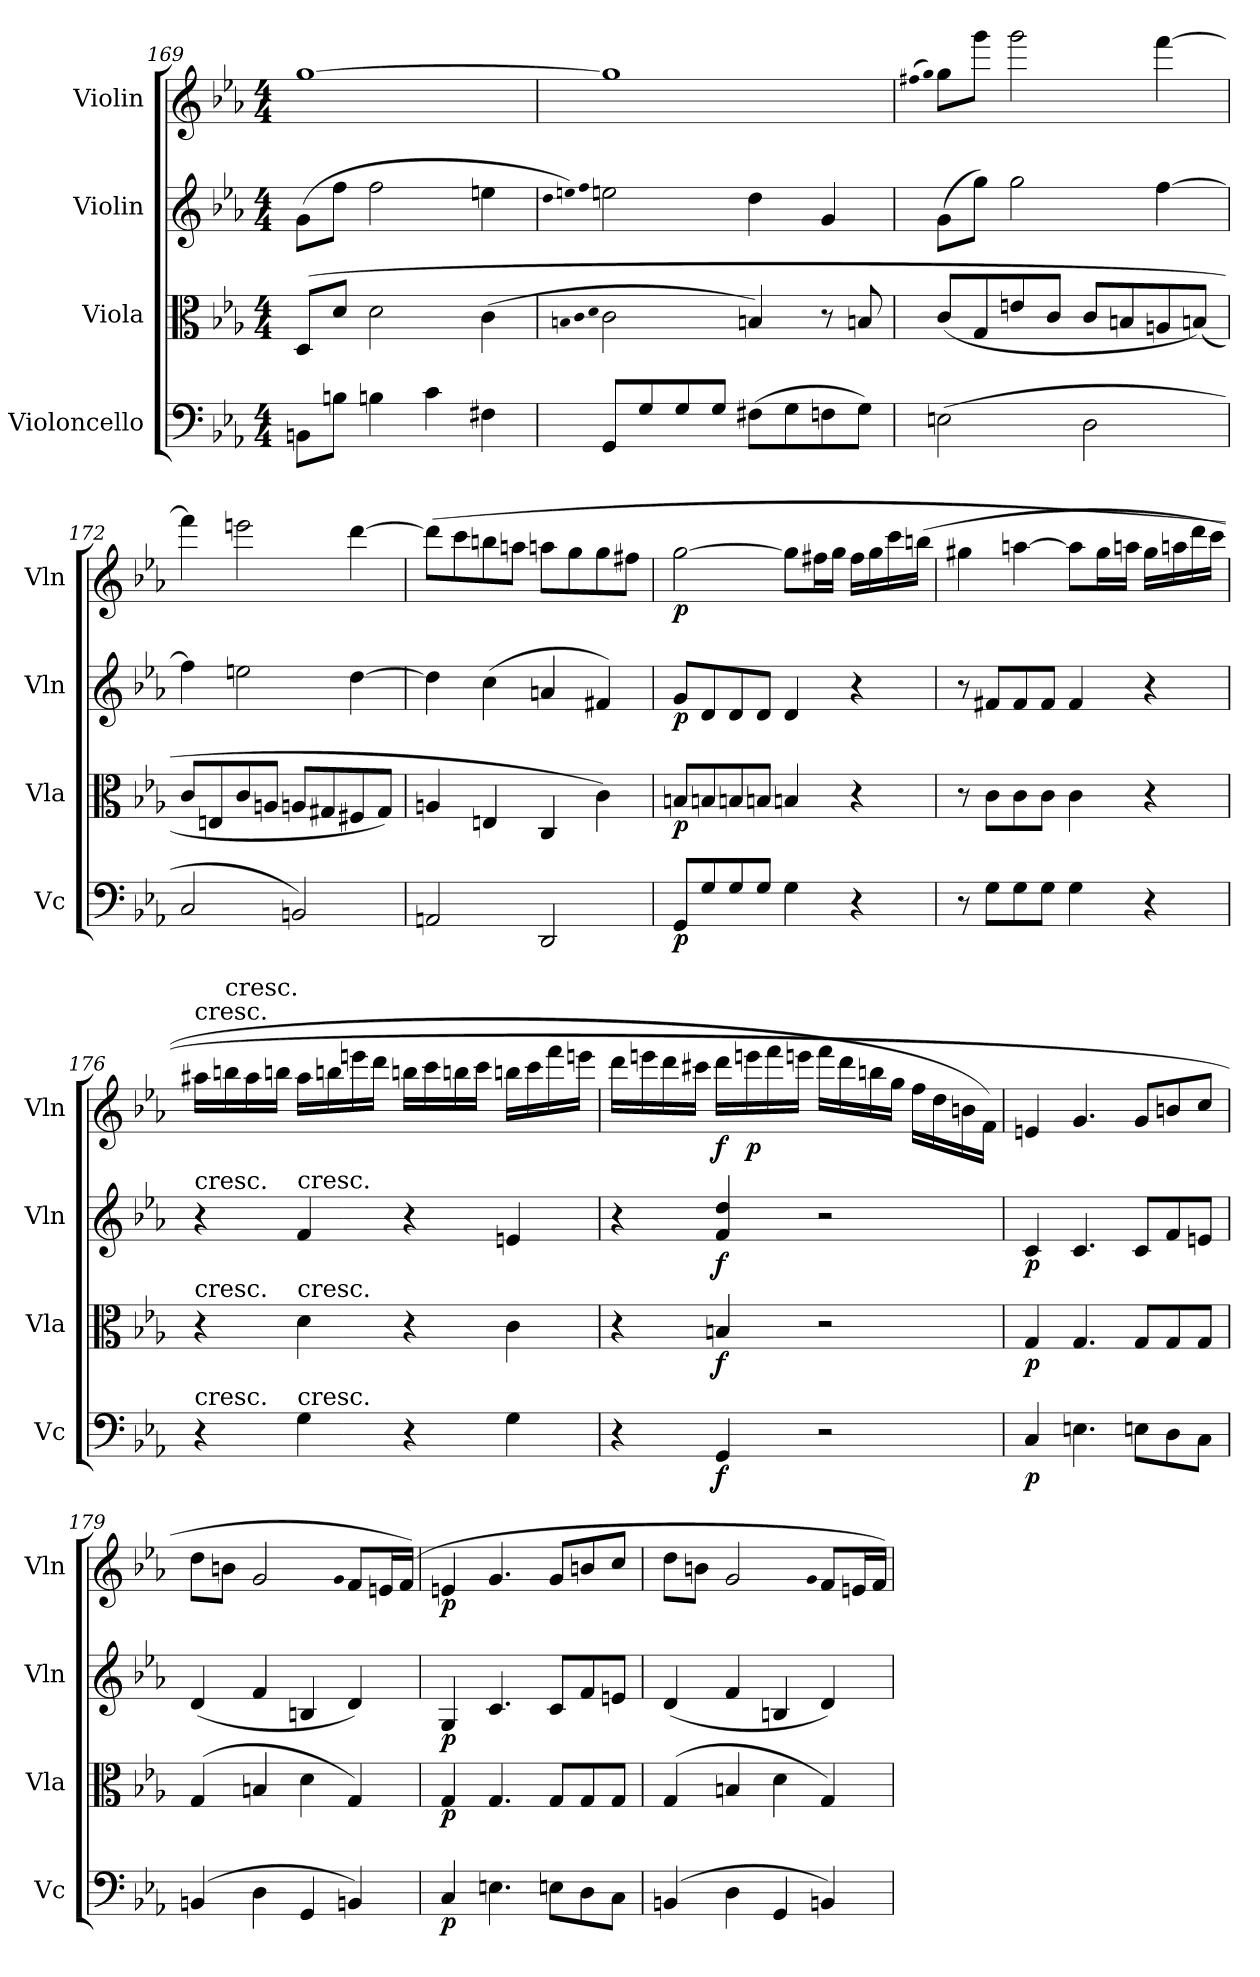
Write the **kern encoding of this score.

**kern	**dynam	**kern	**dynam	**kern	**dynam	**kern	**dynam
*part4	*part4	*part3	*part3	*part2	*part2	*part1	*part1
*staff4	*staff4	*staff3	*staff3	*staff2	*staff2	*staff1	*staff1
*I"Violoncello	*	*I"Viola	*	*I"Violin	*	*I"Violin	*
*I'Vc	*	*I'Vla	*	*I'Vln	*	*I'Vln	*
*clefF4	*	*clefC3	*	*clefG2	*	*clefG2	*
*k[b-e-a-]	*	*k[b-e-a-]	*	*k[b-e-a-]	*	*k[b-e-a-]	*
*M4/4	*	*M4/4	*	*M4/4	*	*M4/4	*
=169	=169	=169	=169	=169	=169	=169	=169
8BBn\L	.	(8D/L	.	(8g\L	.	[1gg	.
8Bn\J	.	8d/J	.	8ff\J	.	.	.
4Bn\	.	2d\	.	2ff\	.	.	.
4c\	.	.	.	.	.	.	.
4F#X\	.	(4c\	.	4een\	.	.	.
=170	=170	=170	=170	=170	=170	=170	=170
.	.	qBn	.	qdd	.	.	.
.	.	qc	.	qeen)	.	.	.
.	.	qd	.	qff	.	.	.
8GG/L	.	2c\	.	2een\	.	1gg]	.
8G/	.	.	.	.	.	.	.
8G/	.	.	.	.	.	.	.
8G/J	.	.	.	.	.	.	.
(8F#X\L	.	4Bn/)	.	4dd\	.	.	.
8G\	.	.	.	.	.	.	.
8Fn\	.	8r	.	4g/	.	.	.
8G\J)	.	8Bn/	.	.	.	.	.
=171	=171	=171	=171	=171	=171	=171	=171
.	.	.	.	.	.	(qff#X	.
.	.	.	.	.	.	qgg)	.
(2En\	.	(8c/L	.	(8g\L	.	8gg\L	.
.	.	8G/	.	8gg\J)	.	8ggg\J	.
.	.	8en/	.	2gg\	.	2ggg\	.
.	.	8c/J	.	.	.	.	.
2D\	.	8c/L	.	.	.	.	.
.	.	8Bn/	.	.	.	.	.
.	.	8An/	.	[4ff\	.	[4fff\	.
.	.	(8Bn/J)	.	.	.	.	.
=172	=172	=172	=172	=172	=172	=172	=172
2C/	.	8c/L	.	4ff\]	.	4fff\]	.
.	.	8En/	.	.	.	.	.
.	.	8c/	.	2een\	.	2eeen\	.
.	.	8An/J	.	.	.	.	.
2BBn/)	.	8An/L	.	.	.	.	.
.	.	8G#X/	.	.	.	.	.
.	.	8F#X/	.	[4dd\	.	[4ddd\	.
.	.	8G#/J)	.	.	.	.	.
=173	=173	=173	=173	=173	=173	=173	=173
2AAn/	.	4An/	.	4dd\]	.	(8ddd\L]	.
.	.	.	.	.	.	8ccc\	.
.	.	4En/	.	(4cc\	.	8bbn\	.
.	.	.	.	.	.	8aan\J	.
2DD/	.	4C/	.	4an/	.	8aan\L	.
.	.	.	.	.	.	8gg\	.
.	.	4c\)	.	4f#X/)	.	8gg\	.
.	.	.	.	.	.	8ff#X\J	.
=174	=174	=174	=174	=174	=174	=174	=174
8GG/L	p	8Bn/L	p	8g/L	p	[2gg\	p
8G/	.	8Bn/	.	8d/	.	.	.
8G/	.	8Bn/	.	8d/	.	.	.
8G/J	.	8Bn/J	.	8d/J	.	.	.
4G\	.	4Bn/	.	4d/	.	8gg\L]	.
.	.	.	.	.	.	16ff#X\L	.
.	.	.	.	.	.	16gg\JJ	.
4r	.	4r	.	4r	.	16ff#\LL	.
.	.	.	.	.	.	16gg\	.
.	.	.	.	.	.	16ccc\	.
.	.	.	.	.	.	(16bbn\JJ	.
=175	=175	=175	=175	=175	=175	=175	=175
8r	.	8r	.	8r	.	4gg#X\	.
8G\L	.	8c\L	.	8f#X/L	.	.	.
8G\	.	8c\	.	8f#/	.	[4aan\	.
8G\J	.	8c\J	.	8f#/J	.	.	.
4G\	.	4c\	.	4f#/	.	8aan\L]	.
.	.	.	.	.	.	16gg#\L	.
.	.	.	.	.	.	16aan\JJ	.
4r	.	4r	.	4r	.	16gg#\LL	.
.	.	.	.	.	.	16aan\	.
.	.	.	.	.	.	16ddd\	.
.	.	.	.	.	.	16ccc\JJ	.
=176	=176	=176	=176	=176	=176	=176	=176
!	!	!	!	!	!	!LO:TX:t=cresc.	!
!	!	!	!	!LO:TX:t=cresc.	!	!	!
!	!	!LO:TX:t=cresc.	!	!	!	!	!
!LO:TX:t=cresc.	!	!	!	!	!	!	!
4r	.	4r	.	4r	.	16aa#X\LL	.
!	!	!	!	!	!	!LO:TX:t=cresc.	!
.	.	.	.	.	.	16bbn\	.
.	.	.	.	.	.	16aa#\	.
.	.	.	.	.	.	16bbn\JJ	.
!	!	!	!	!LO:TX:t=cresc.	!	!	!
!	!	!LO:TX:t=cresc.	!	!	!	!	!
!LO:TX:t=cresc.	!	!	!	!	!	!	!
4G\	.	4d\	.	4f/	.	16aa#\LL	.
.	.	.	.	.	.	16bbn\	.
.	.	.	.	.	.	16eeen\	.
.	.	.	.	.	.	16ddd\JJ	.
4r	.	4r	.	4r	.	16bbn\LL	.
.	.	.	.	.	.	16ccc\	.
.	.	.	.	.	.	16bbn\	.
.	.	.	.	.	.	16ccc\JJ	.
4G\	.	4c\	.	4en/	.	16bbn\LL	.
.	.	.	.	.	.	16ccc\	.
.	.	.	.	.	.	16fff\	.
.	.	.	.	.	.	16eeen\JJ	.
=177	=177	=177	=177	=177	=177	=177	=177
4r	.	4r	.	4r	.	16ddd\LL	.
.	.	.	.	.	.	16eeen\	.
.	.	.	.	.	.	16ddd\	.
.	.	.	.	.	.	16ccc#X\JJ	.
4GG/	f	4Bn/	f	4f/ 4dd/	f	16ddd\LL	f
.	.	.	.	.	.	16eeen\	p
.	.	.	.	.	.	16fff\	.
.	.	.	.	.	.	16eeen\JJ	.
2r	.	2r	.	2r	.	16fff\LL	.
.	.	.	.	.	.	16ddd\	.
.	.	.	.	.	.	16bbn\	.
.	.	.	.	.	.	16gg\JJ	.
.	.	.	.	.	.	16ff\LL	.
.	.	.	.	.	.	16dd\	.
.	.	.	.	.	.	16bn\	.
.	.	.	.	.	.	16f\JJ)	.
=178	=178	=178	=178	=178	=178	=178	=178
4C/	p	4G/	p	4c/	p	4en/	.
4.En\	.	4.G/	.	4.c/	.	4.g/	.
8En\L	.	8G/L	.	8c/L	.	8g/L	.
8D\	.	8G/	.	8f/	.	8bn/	.
8C\J	.	8G/J	.	8en/J	.	8cc/J	.
=179	=179	=179	=179	=179	=179	=179	=179
(4BBn/	.	(4G/	.	(4d/	.	8dd\L	.
.	.	.	.	.	.	8bn\J	.
4D\	.	4Bn/	.	4f/	.	2g/	.
4GG/	.	4d\	.	4Bn/	.	.	.
.	.	.	.	.	.	qg	.
4BBn/)	.	4G/)	.	4d/)	.	8f/L	.
.	.	.	.	.	.	16en/L	.
.	.	.	.	.	.	(16f/JJ)	.
=180	=180	=180	=180	=180	=180	=180	=180
4C/	p	4G/	p	4G/	p	4en/	p
4.En\	.	4.G/	.	4.c/	.	4.g/	.
8En\L	.	8G/L	.	8c/L	.	8g/L	.
8D\	.	8G/	.	8f/	.	8bn/	.
8C\J	.	8G/J	.	8en/J	.	8cc/J	.
=181	=181	=181	=181	=181	=181	=181	=181
(4BBn/	.	(4G/	.	(4d/	.	8dd\L	.
.	.	.	.	.	.	8bn\J	.
4D\	.	4Bn/	.	4f/	.	2g/	.
4GG/	.	4d\	.	4Bn/	.	.	.
.	.	.	.	.	.	qg	.
4BBn/)	.	4G/)	.	4d/)	.	8f/L	.
.	.	.	.	.	.	16en/L	.
.	.	.	.	.	.	16f/JJ)	.
=	=	=	=	=	=	=	=
*-	*-	*-	*-	*-	*-	*-	*-
